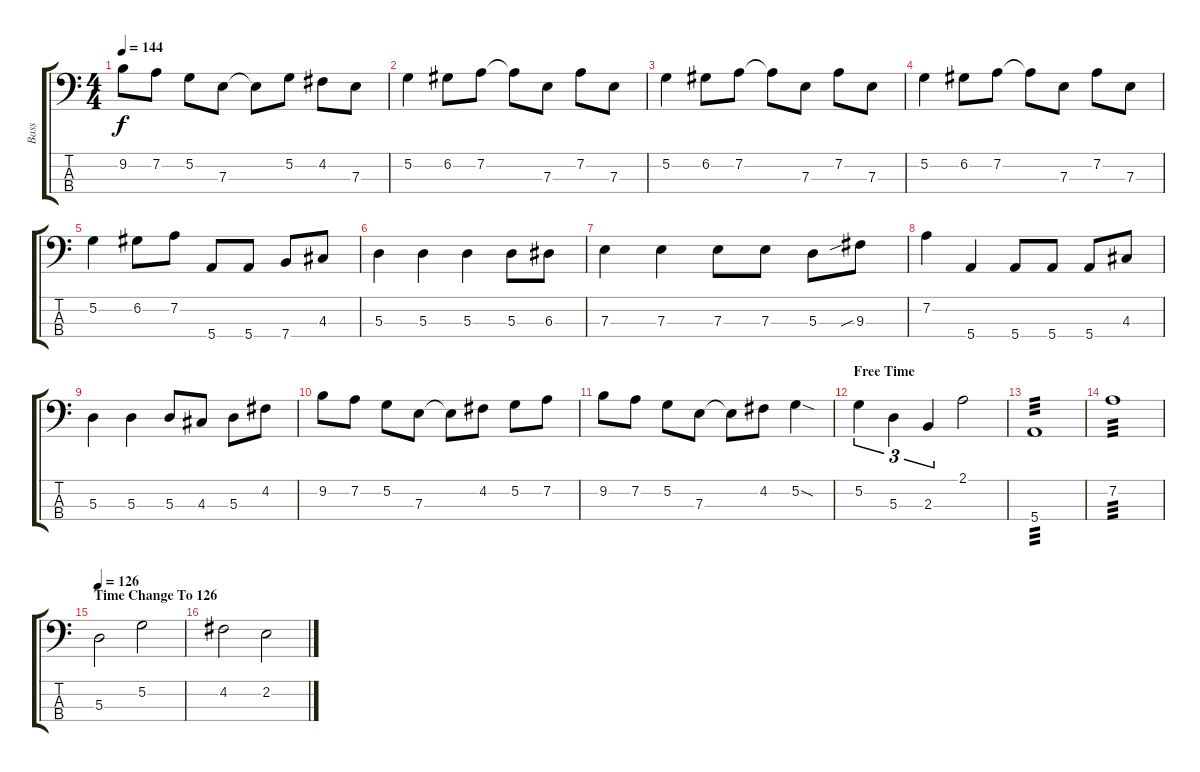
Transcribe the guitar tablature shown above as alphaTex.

\track ("Bass" "Bass") {instrument electricbassfinger}
\staff {score tabs}
\tuning (G2 D2 A1 E1) {hide}
\ts (4 4)
\tempo 144
\clef f4
\ks c
9.2.8{dy f} 7.2.8 5.2.8 7.3.8 7.3{t}.8 5.2.8 4.2.8 7.3.8 |
5.2.4 6.2.8 7.2.8 7.2{t}.8 7.3.8 7.2.8 7.3.8 |
5.2.4 6.2.8 7.2.8 7.2{t}.8 7.3.8 7.2.8 7.3.8 |
5.2.4 6.2.8 7.2.8 7.2{t}.8 7.3.8 7.2.8 7.3.8 |
5.2.4 6.2.8 7.2.8 5.4.8 5.4.8 7.4.8 4.3.8 |
5.3.4 5.3.4 5.3.4 5.3.8 6.3.8 |
7.3.4 7.3.4 7.3.8 7.3.8 5.3.8 9.3{sib}.8 |
7.2.4 5.4.4 5.4.8 5.4.8 5.4.8 4.3.8 |
5.3.4 5.3.4 5.3.8 4.3.8 5.3.8 4.2.8 |
9.2.8 7.2.8 5.2.8 7.3.8 7.3{t}.8 4.2.8 5.2.8 7.2.8 |
9.2.8 7.2.8 5.2.8 7.3.8 7.3{t}.8 4.2.8 5.2{sod}.4 |
\section ("" "Free Time")
5.2.4{tu (3 2)} 5.3.4{tu (3 2)} 2.3.4{tu (3 2)} 2.1.2 |
5.4.1{tp 3} |
7.2.1{tp 3} |
\section ("" "Time Change To 126")
\tempo 126
5.3.2 5.2.2 |
4.2.2 2.2.2
